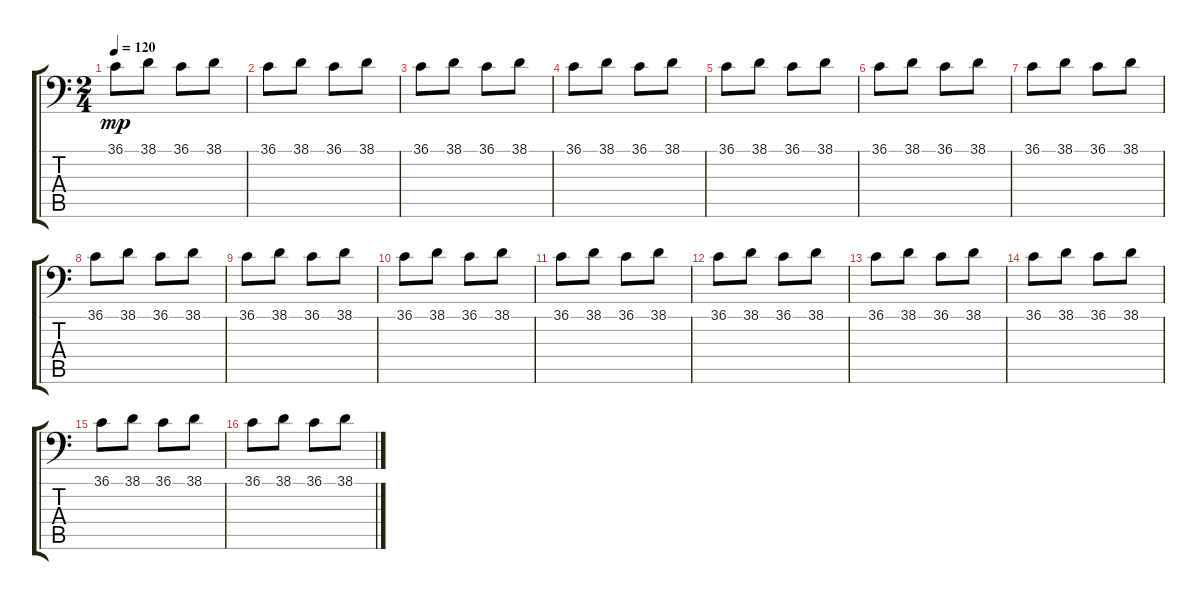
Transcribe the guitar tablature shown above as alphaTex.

\track "" {instrument acousticgrandpiano}
\staff {score tabs}
\tuning (C-1 C-1 C-1 C-1 C-1 C-1) {hide}
\ts (2 4)
\tempo 120
\clef f4
\ks c
36.1.8{dy mp} 38.1.8 36.1.8 38.1.8 |
36.1.8 38.1.8 36.1.8 38.1.8 |
36.1.8 38.1.8 36.1.8 38.1.8 |
36.1.8 38.1.8 36.1.8 38.1.8 |
36.1.8 38.1.8 36.1.8 38.1.8 |
36.1.8 38.1.8 36.1.8 38.1.8 |
36.1.8 38.1.8 36.1.8 38.1.8 |
36.1.8 38.1.8 36.1.8 38.1.8 |
36.1.8 38.1.8 36.1.8 38.1.8 |
36.1.8 38.1.8 36.1.8 38.1.8 |
36.1.8 38.1.8 36.1.8 38.1.8 |
36.1.8 38.1.8 36.1.8 38.1.8 |
36.1.8 38.1.8 36.1.8 38.1.8 |
36.1.8 38.1.8 36.1.8 38.1.8 |
36.1.8 38.1.8 36.1.8 38.1.8 |
36.1.8 38.1.8 36.1.8 38.1.8
